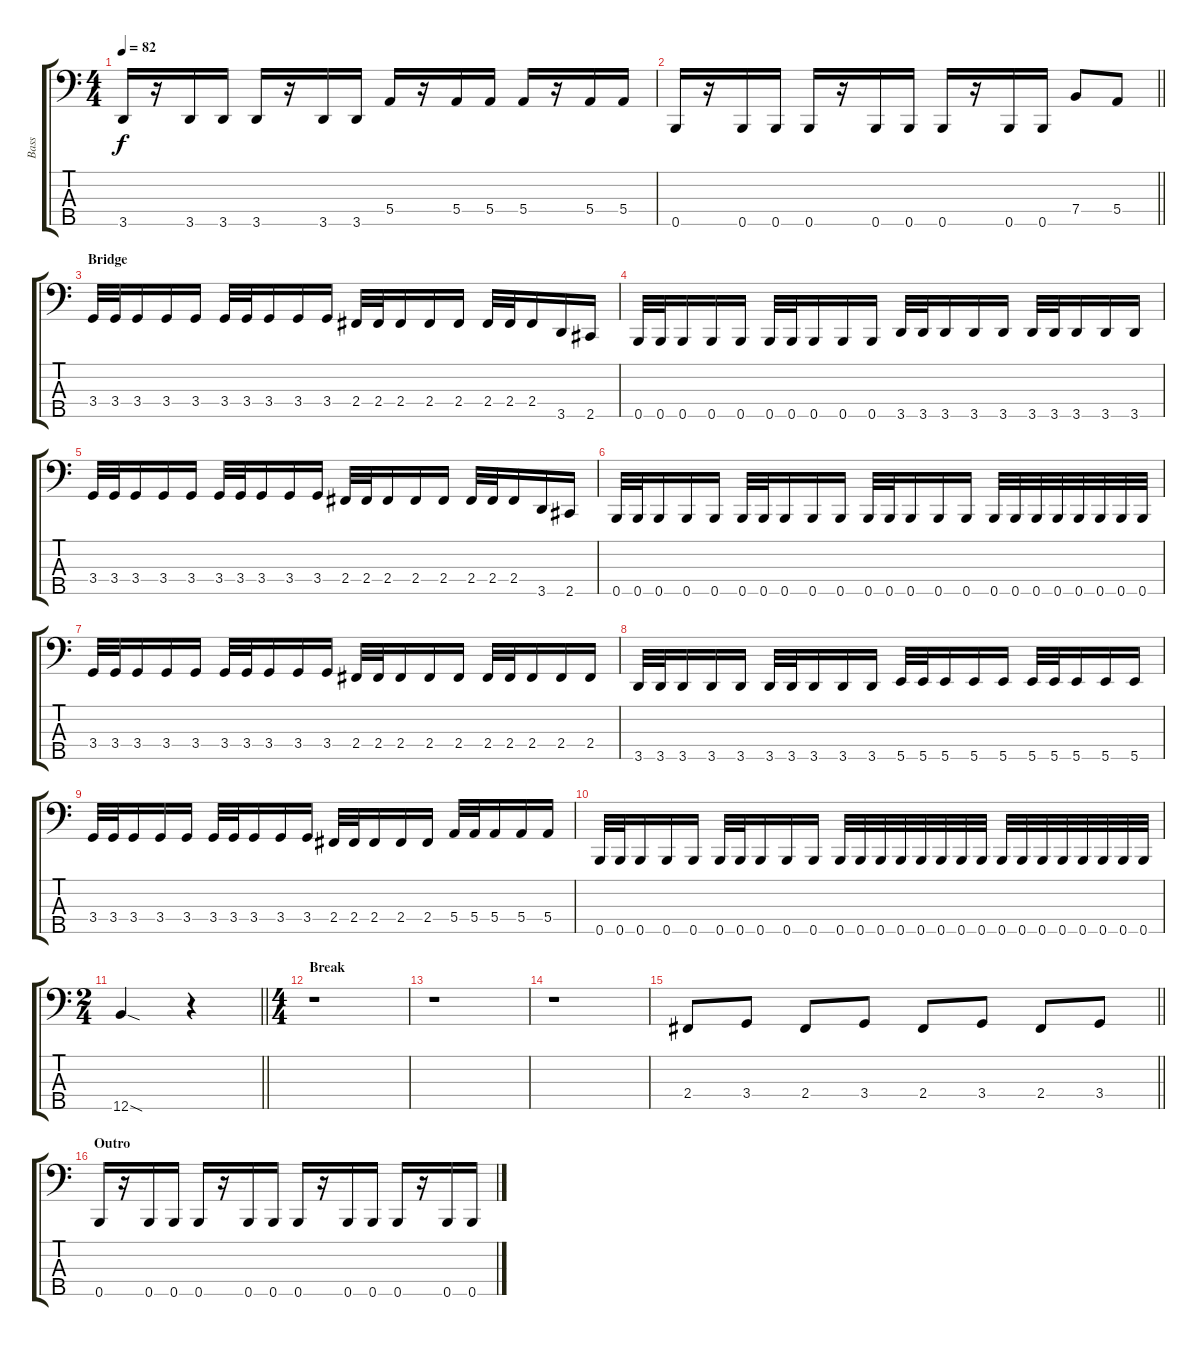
\track ("Bass" "Bass") {instrument electricbassfinger}
\staff {score tabs}
\tuning (G2 D2 A1 E1 B0) {hide}
\ts (4 4)
\tempo 82
\clef f4
\ks c
3.5.16{dy f} r.16 3.5.16 3.5.16 3.5.16 r.16 3.5.16 3.5.16 5.4.16 r.16 5.4.16 5.4.16 5.4.16 r.16 5.4.16 5.4.16 |
\barLineRight lightlight
0.5.16 r.16 0.5.16 0.5.16 0.5.16 r.16 0.5.16 0.5.16 0.5.16 r.16 0.5.16 0.5.16 7.4.8 5.4.8 |
\section ("" "Bridge")
3.4.32 3.4.32 3.4.16 3.4.16 3.4.16 3.4.32 3.4.32 3.4.16 3.4.16 3.4.16 2.4.32 2.4.32 2.4.16 2.4.16 2.4.16 2.4.32 2.4.32 2.4.16 3.5.16 2.5.16 |
0.5.32 0.5.32 0.5.16 0.5.16 0.5.16 0.5.32 0.5.32 0.5.16 0.5.16 0.5.16 3.5.32 3.5.32 3.5.16 3.5.16 3.5.16 3.5.32 3.5.32 3.5.16 3.5.16 3.5.16 |
3.4.32 3.4.32 3.4.16 3.4.16 3.4.16 3.4.32 3.4.32 3.4.16 3.4.16 3.4.16 2.4.32 2.4.32 2.4.16 2.4.16 2.4.16 2.4.32 2.4.32 2.4.16 3.5.16 2.5.16 |
0.5.32 0.5.32 0.5.16 0.5.16 0.5.16 0.5.32 0.5.32 0.5.16 0.5.16 0.5.16 0.5.32 0.5.32 0.5.16 0.5.16 0.5.16 0.5.32 0.5.32 0.5.32 0.5.32 0.5.32 0.5.32 0.5.32 0.5.32 |
3.4.32 3.4.32 3.4.16 3.4.16 3.4.16 3.4.32 3.4.32 3.4.16 3.4.16 3.4.16 2.4.32 2.4.32 2.4.16 2.4.16 2.4.16 2.4.32 2.4.32 2.4.16 2.4.16 2.4.16 |
3.5.32 3.5.32 3.5.16 3.5.16 3.5.16 3.5.32 3.5.32 3.5.16 3.5.16 3.5.16 5.5.32 5.5.32 5.5.16 5.5.16 5.5.16 5.5.32 5.5.32 5.5.16 5.5.16 5.5.16 |
3.4.32 3.4.32 3.4.16 3.4.16 3.4.16 3.4.32 3.4.32 3.4.16 3.4.16 3.4.16 2.4.32 2.4.32 2.4.16 2.4.16 2.4.16 5.4.32 5.4.32 5.4.16 5.4.16 5.4.16 |
0.5.32 0.5.32 0.5.16 0.5.16 0.5.16 0.5.32 0.5.32 0.5.16 0.5.16 0.5.16 0.5.32 0.5.32 0.5.32 0.5.32 0.5.32 0.5.32 0.5.32 0.5.32 0.5.32 0.5.32 0.5.32 0.5.32 0.5.32 0.5.32 0.5.32 0.5.32 |
\ts (2 4)
\barLineRight lightlight
12.5{sod}.4 r.4 |
\ts (4 4)
\section ("" "Break")
r.1 |
r.1 |
r.1 |
\barLineRight lightlight
2.4.8 3.4.8 2.4.8 3.4.8 2.4.8 3.4.8 2.4.8 3.4.8 |
\section ("" "Outro")
0.5.16 r.16 0.5.16 0.5.16 0.5.16 r.16 0.5.16 0.5.16 0.5.16 r.16 0.5.16 0.5.16 0.5.16 r.16 0.5.16 0.5.16
